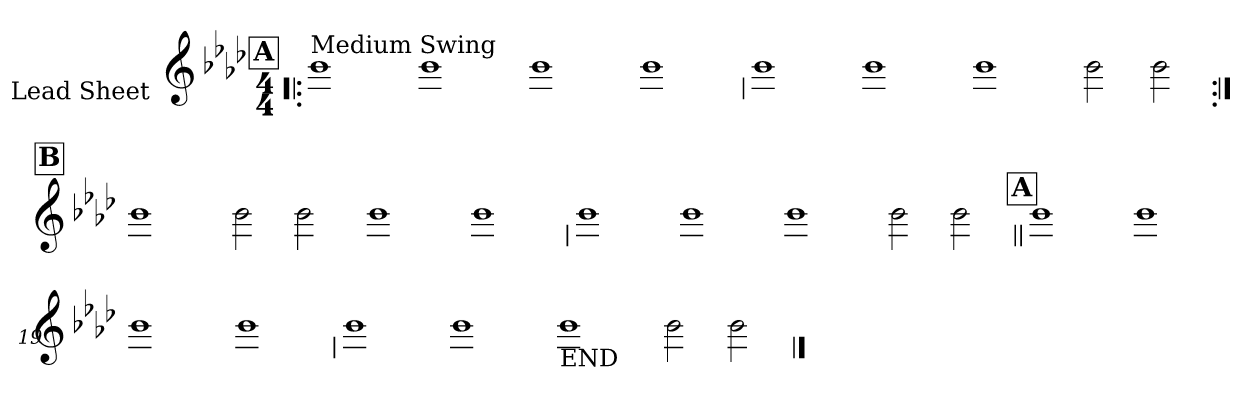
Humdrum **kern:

**kern
*part1
*staff1
*I"Lead Sheet
*stria0
*clefG2
*k[b-e-a-d-]
*A-:
*M4/4
!!LO:REH:place=s1:a:t=A
=1!|:
!LO:TX:a:t=Medium Swing
1b-
=2-
1b-
=3-
1b-
=4-
1b-
!!LO:LB:g=z
=5
1b-
=6-
1b-
=7-
1b-
=8-
2b-
2b-
!!LO:LB:g=z
!!LO:REH:place=s1:a:t=B
=9:|!
1b-
=10-
2b-
2b-
=11-
1b-
=12-
1b-
!!LO:LB:g=z
=13
1b-
=14-
1b-
=15-
1b-
=16-
2b-
2b-
!!LO:LB:g=z
!!LO:REH:place=s1:a:t=A
=17||
1b-
=18-
1b-
=19-
1b-
=20-
1b-
!!LO:LB:g=z
=21
1b-
=22-
1b-
=23-
!LO:TX:b:t=END
1b-
=24-
2b-
2b-
==
*-
